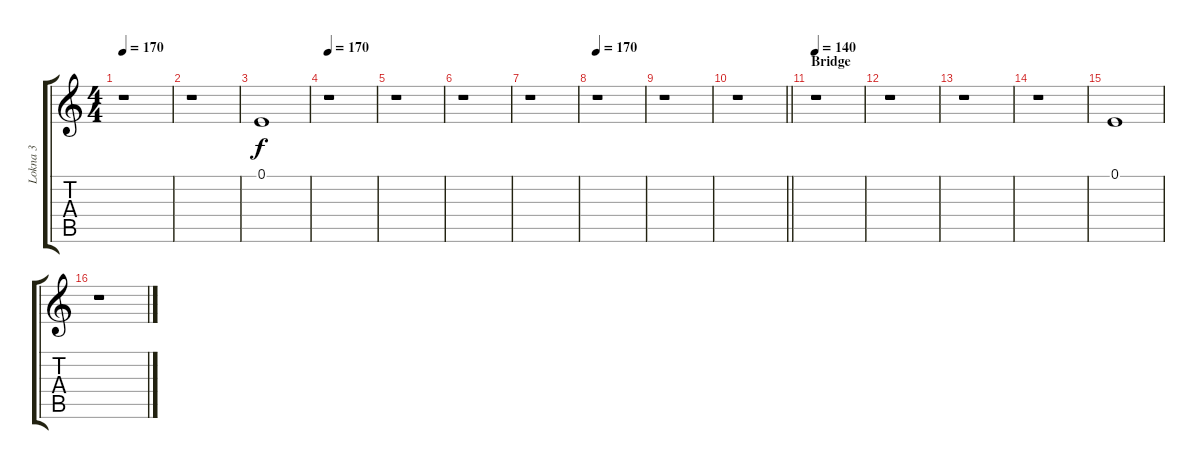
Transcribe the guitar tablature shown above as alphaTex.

\track ("Lokna 3" "Lokna 3") {instrument pizzicatostrings}
\staff {score tabs}
\tuning (E4 B3 G3 D3 A2 E2) {hide}
\ts (4 4)
\tempo 170
\clef g2
\ks c
r.1{dy f} |
r.1 |
0.1.1 |
\tempo 170
r.1 |
r.1 |
r.1 |
r.1 |
\tempo 170
r.1 |
r.1 |
\barLineRight lightlight
r.1 |
\section ("" "Bridge")
\tempo 140
r.1 |
r.1 |
r.1 |
r.1 |
0.1.1{instrument reversecymbal} |
r.1
